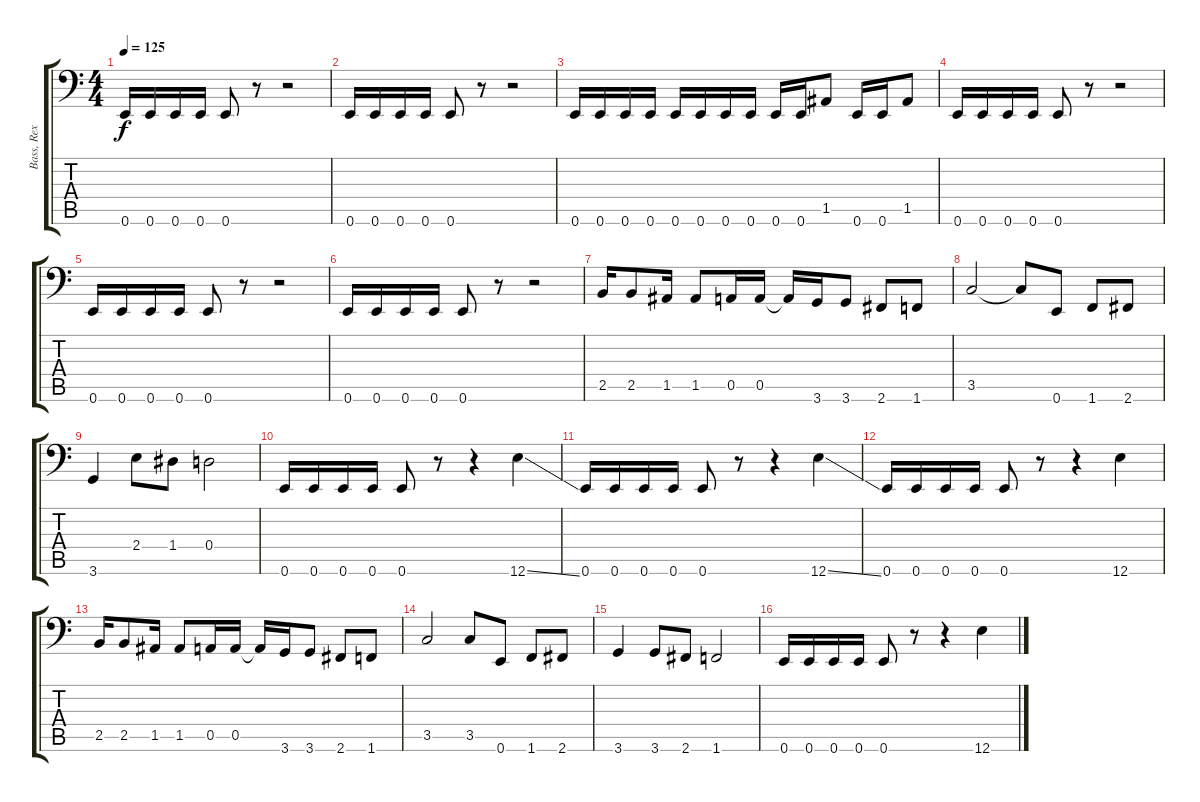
\track ("Bass, Rex" "Bass, Rex") {instrument electricbasspick}
\staff {score tabs}
\tuning (E3 B2 G2 D2 A1 E1) {hide}
\ts (4 4)
\tempo 125
\clef f4
\ks c
0.6.16{dy f} 0.6.16 0.6.16 0.6.16 0.6.8 r.8 r.2 |
0.6.16 0.6.16 0.6.16 0.6.16 0.6.8 r.8 r.2 |
0.6.16 0.6.16 0.6.16 0.6.16 0.6.16 0.6.16 0.6.16 0.6.16 0.6.16 0.6.16 1.5.8 0.6.16 0.6.16 1.5.8 |
0.6.16 0.6.16 0.6.16 0.6.16 0.6.8 r.8 r.2 |
0.6.16 0.6.16 0.6.16 0.6.16 0.6.8 r.8 r.2 |
0.6.16 0.6.16 0.6.16 0.6.16 0.6.8 r.8 r.2 |
2.5.16 2.5.8 1.5.16 1.5.8 0.5.16 0.5.16 0.5{t}.16 3.6.16 3.6.8 2.6.8 1.6.8 |
3.5.2 3.5{t}.8 0.6.8 1.6.8 2.6.8 |
3.6.4 2.4.8 1.4.8 0.4.2 |
0.6.16 0.6.16 0.6.16 0.6.16 0.6.8 r.8 r.4 12.6{ss}.4 |
0.6.16 0.6.16 0.6.16 0.6.16 0.6.8 r.8 r.4 12.6{ss}.4 |
0.6.16 0.6.16 0.6.16 0.6.16 0.6.8 r.8 r.4 12.6.4 |
2.5.16 2.5.8 1.5.16 1.5.8 0.5.16 0.5.16 0.5{t}.16 3.6.16 3.6.8 2.6.8 1.6.8 |
3.5.2 3.5.8 0.6.8 1.6.8 2.6.8 |
3.6.4 3.6.8 2.6.8 1.6.2 |
0.6.16 0.6.16 0.6.16 0.6.16 0.6.8 r.8 r.4 12.6{ss}.4
